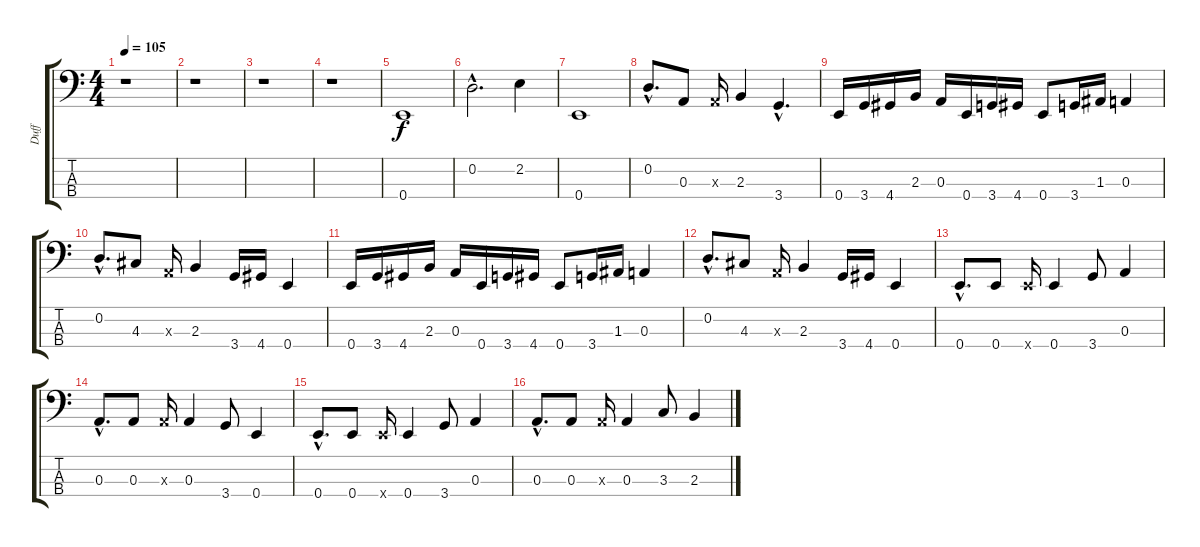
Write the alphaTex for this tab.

\track ("Duff" "Duff") {instrument electricbassfinger}
\staff {score tabs}
\tuning (G2 D2 A1 E1) {hide}
\ts (4 4)
\tempo 105
\clef f4
\ks c
r.1{dy f instrument electricbassfinger} |
r.1 |
r.1 |
r.1 |
0.4.1 |
0.2{hac}.2{d} 2.2.4 |
0.4.1 |
0.2{hac}.8{d} 0.3.8 0.3{x}.16 2.3.4 3.4{hac}.4{d} |
0.4.16 3.4.16 4.4.16 2.3.16 0.3.16 0.4.16 3.4.16 4.4.16 0.4.8 3.4.16 1.3.16 0.3.4 |
0.2{hac}.8{d} 4.3.8 0.3{x}.16 2.3.4 3.4.16 4.4.16 0.4.4 |
0.4.16 3.4.16 4.4.16 2.3.16 0.3.16 0.4.16 3.4.16 4.4.16 0.4.8 3.4.16 1.3.16 0.3.4 |
0.2{hac}.8{d} 4.3.8 0.3{x}.16 2.3.4 3.4.16 4.4.16 0.4.4 |
0.4{hac}.8{d} 0.4.8 0.4{x}.16 0.4.4 3.4.8 0.3.4 |
0.3{hac}.8{d} 0.3.8 0.3{x}.16 0.3.4 3.4.8 0.4.4 |
0.4{hac}.8{d} 0.4.8 0.4{x}.16 0.4.4 3.4.8 0.3.4 |
0.3{hac}.8{d} 0.3.8 0.3{x}.16 0.3.4 3.3.8 2.3.4
